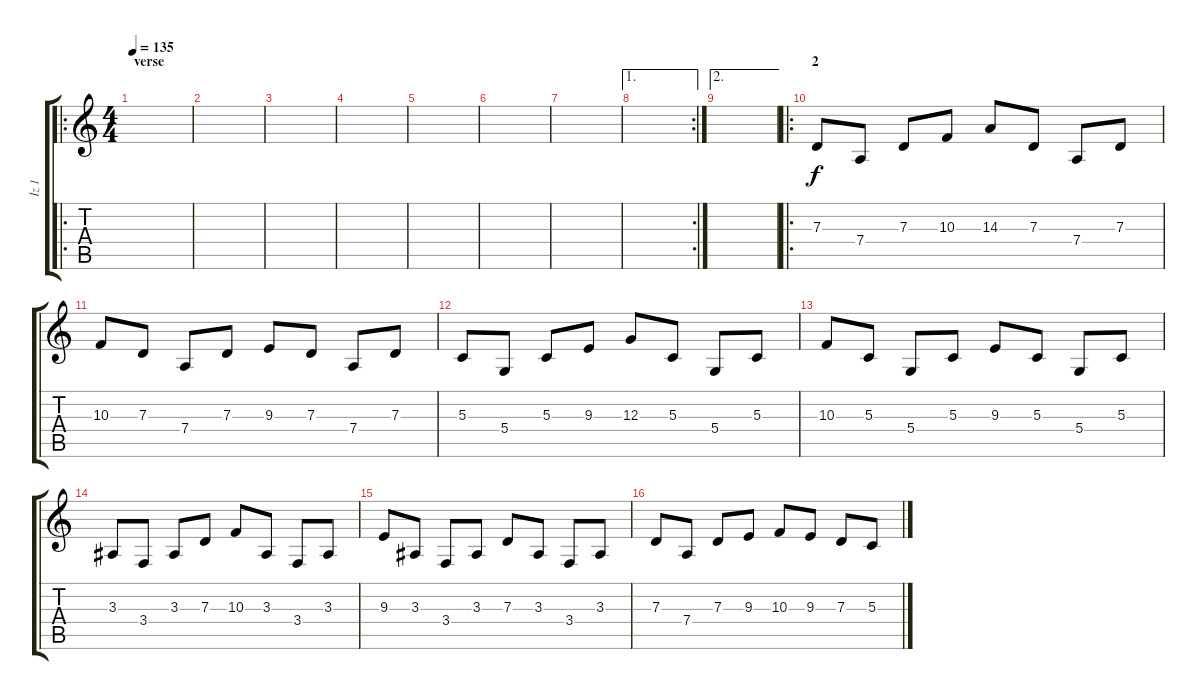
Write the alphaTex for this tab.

\track ("İz 1" "İz 1") {instrument brightacousticpiano}
\staff {score tabs}
\tuning (E4 B3 G3 D3 A2 E2) {hide}
\ro
\ts (4 4)
\section ("" "verse")
\tempo 135
\clef g2
\ks c
|
|
|
|
|
|
|
\ae 1
\rc 2
|
\ae 2
|
\ro
\section ("" "2")
7.3.8 7.4.8 7.3.8 10.3.8 14.3.8 7.3.8 7.4.8 7.3.8 |
10.3.8 7.3.8 7.4.8 7.3.8 9.3.8 7.3.8 7.4.8 7.3.8 |
5.3.8 5.4.8 5.3.8 9.3.8 12.3.8 5.3.8 5.4.8 5.3.8 |
10.3.8 5.3.8 5.4.8 5.3.8 9.3.8 5.3.8 5.4.8 5.3.8 |
3.3.8 3.4.8 3.3.8 7.3.8 10.3.8 3.3.8 3.4.8 3.3.8 |
9.3.8 3.3.8 3.4.8 3.3.8 7.3.8 3.3.8 3.4.8 3.3.8 |
7.3.8 7.4.8 7.3.8 9.3.8 10.3.8 9.3.8 7.3.8 5.3.8
